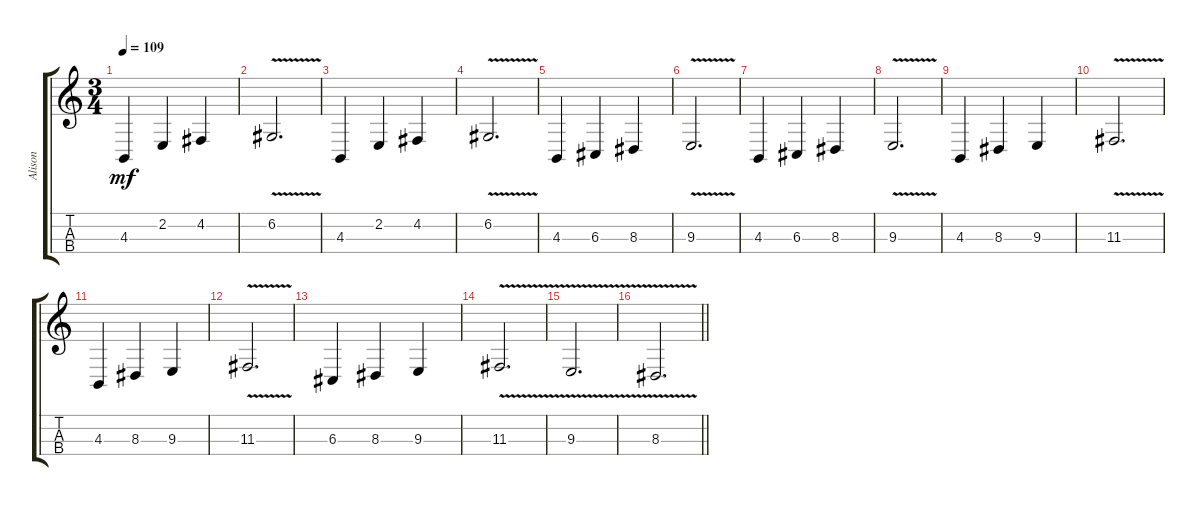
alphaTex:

\track ("Alison" "Alison") {instrument cello}
\staff {score tabs}
\tuning (A3 D3 G2 C2) {hide}
\ts (3 4)
\tempo 109
\clef g2
\ks c
4.3.4{dy mf} 2.2.4 4.2.4 |
6.2{v}.2{d} |
4.3.4 2.2.4 4.2.4 |
6.2{v}.2{d} |
4.3.4 6.3.4 8.3.4 |
9.3{v}.2{d} |
4.3.4 6.3.4 8.3.4 |
9.3{v}.2{d} |
4.3.4 8.3.4 9.3.4 |
11.3{v}.2{d} |
4.3.4 8.3.4 9.3.4 |
11.3{v}.2{d} |
6.3.4 8.3.4 9.3.4 |
11.3{v}.2{d} |
9.3{v}.2{d} |
\barLineRight lightlight
8.3{v}.2{d}
